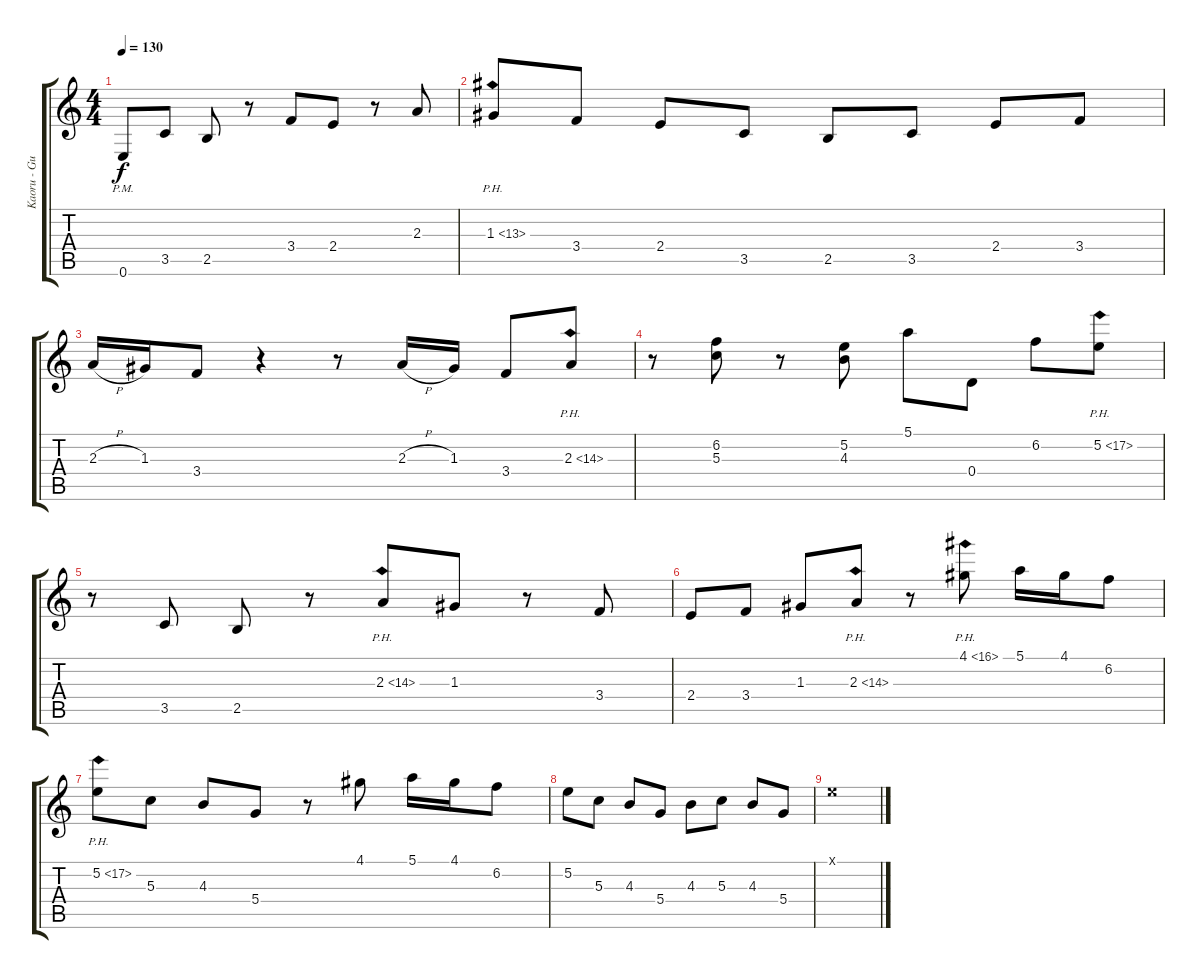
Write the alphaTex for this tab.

\track ("Kaoru - Guitar 2" "Kaoru - Gu") {instrument overdrivenguitar}
\staff {score tabs}
\tuning (E4 B3 G3 D3 A2 E2) {hide}
\ts (4 4)
\tempo 130
\clef g2
\ks c
0.6{pm}.8{dy f} 3.5.8 2.5.8 r.8 3.4.8 2.4.8 r.8 2.3.8 |
1.3{ph 12}.8 3.4.8 2.4.8 3.5.8 2.5.8 3.5.8 2.4.8 3.4.8 |
2.3{h}.16 1.3.16 3.4.8 r.4 r.8 2.3{h}.16 1.3.16 3.4.8 2.3{ph 12}.8 |
r.8 (6.2 5.3).8 r.8 (5.2 4.3).8 5.1.8 0.4.8 6.2.8 5.2{ph 12}.8 |
r.8 3.5.8 2.5.8 r.8 2.3{ph 12}.8 1.3.8 r.8 3.4.8 |
2.4.8 3.4.8 1.3.8 2.3{ph 12}.8 r.8 4.1{ph 12}.8 5.1.16 4.1.16 6.2.8 |
5.2{ph 12}.8 5.3.8 4.3.8 5.4.8 r.8 4.1.8 5.1.16 4.1.16 6.2.8 |
5.2.8 5.3.8 4.3.8 5.4.8 4.3.8 5.3.8 4.3.8 5.4.8 |
0.1{x}.1
